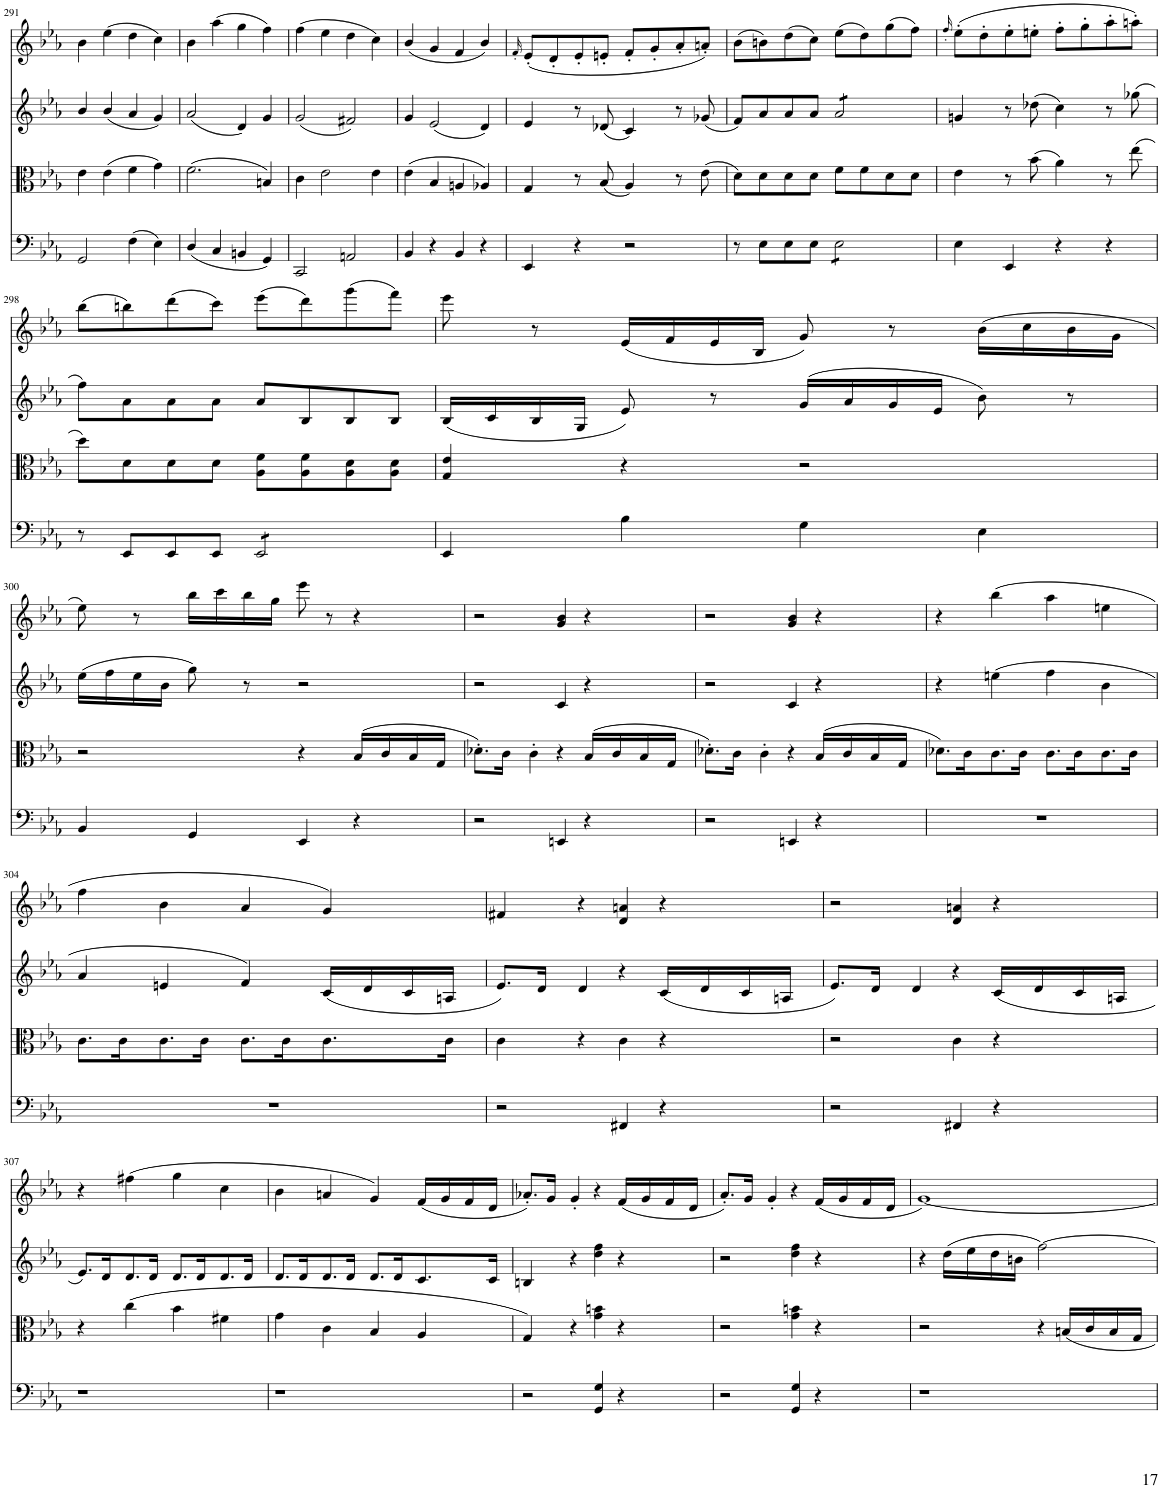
**kern	**kern	**kern	**kern
*part4	*part3	*part2	*part1
*staff4	*staff3	*staff2	*staff1
*I"Piano	*I"Piano	*I"Piano	*I"Piano
*I'Pno	*I'Pno	*I'Pno	*I'Pno
!!LO:PB:g=z
*clefF4	*clefC3	*clefG2	*clefG2
*k[b-e-a-]	*k[b-e-a-]	*k[b-e-a-]	*k[b-e-a-]
*M4/4	*M4/4	*M4/4	*M4/4
*met(c)	*met(c)	*met(c)	*met(c)
=291	=291	=291	=291
2GG/	4e-\	4b-/	4b-\
.	(4e-\	(4b-/	(4ee-\
(4F\	4f\	4a-/	4dd\
4E-\)	4g\)	4g/)	4cc\)
=292	=292	=292	=292
(4D/	(2.f\	(2a-/	4b-\
4C/	.	.	(4aa-\
4BBn/	.	4d/)	4gg\
4GG/)	4Bn/)	4g/	4ff\)
=293	=293	=293	=293
2CC/	4c\	(2g/	(4ff\
.	2e-\	.	4ee-\
2AAn/	.	2f#X/)	4dd\
.	4e-\	.	4cc\)
=294	=294	=294	=294
4BB-/	(4e-\	4g/	(4b-/
4r	4B-/	(2e-/	4g/
4BB-/	4An/	.	4f/
4r	4A-X/)	4d/)	4b-/)
=295	=295	=295	=295
.	.	.	16qf'/
4EE-/	4G/	4e-/	(8e-'/L
.	.	.	8d'/
4r	8r	8r	8e-'/
.	(8B-/	(8d-X/	8en'/J
2r	4A-/)	4c/)	8f'/L
.	.	.	8g'/
.	8r	8r	8a-'/
.	(8e-\	(8g-X/	8an'/J)
=296	=296	=296	=296
8r	8d\L)	8f/L)	(8b-\L
8E-\L	8d\	8a-/	8bn\)
8E-\	8d\	8a-/	(8dd\
8E-\J	8d\J	8a-/J	8cc\J)
*tremolo	*	*	*
*	*	*tremolo	*
8E-\L	8f\L	8a-/L	(8ee-\L
8E-\	8f\	8a-/	8dd\)
8E-\	8d\	8a-/	(8gg\
8E-\J	8d\J	8a-/J	8ff\J)
*	*	*Xtremolo	*
*Xtremolo	*	*	*
=297	=297	=297	=297
.	.	.	16qff'/
4E-\	4e-\	4gn/	(8ee-'\L
.	.	.	8dd'\
4EE-/	8r	8r	8ee-'\
.	(8b-\	(8dd-X\	8een'\J
4r	4a-\)	4cc\)	8ff'\L
.	.	.	8gg'\
4r	8r	8r	8aa-'\
.	(8ee-\	(8gg-X\	8aan'\J)
!!LO:LB:g=z
=298	=298	=298	=298
8r	8dd\L)	8ff\L)	(8bb-\L
8EE-/L	8d\	8a-\	8bbn\)
8EE-/	8d\	8a-\	(8ddd\
8EE-/J	8d\J	8a-\J	8ccc\J)
*tremolo	*	*	*
8EE-/L	8A-\ 8f\L	8a-/L	(8eee-\L
8EE-/	8A-\ 8f\	8B-/	8ddd\)
8EE-/	8A-\ 8d\	8B-/	(8ggg\
8EE-/J	8A-\ 8d\J	8B-/J	8fff\J)
*Xtremolo	*	*	*
=299	=299	=299	=299
4EE-/	4G/ 4e-/	(16B-/LL	8eee-\
.	.	16c/	.
.	.	16B-/	8r
.	.	16G/JJ	.
4B-\	4r	8e-/)	(16e-/LL
.	.	.	16f/
.	.	8r	16e-/
.	.	.	16B-/JJ
4G\	2r	(16g/LL	8g/)
.	.	16a-/	.
.	.	16g/	8r
.	.	16e-/JJ	.
4E-\	.	8b-\)	(16b-\LL
.	.	.	16cc\
.	.	8r	16b-\
.	.	.	16g\JJ
!!LO:LB:g=z
=300	=300	=300	=300
4BB-/	2r	(16ee-\LL	8ee-\)
.	.	16ff\	.
.	.	16ee-\	8r
.	.	16b-\JJ	.
4GG/	.	8gg\)	16bb-\LL
.	.	.	16ccc\
.	.	8r	16bb-\
.	.	.	16gg\JJ
4EE-/	4r	2r	8eee-\
.	.	.	8r
4r	(16B-/LL	.	4r
.	16c/	.	.
.	16B-/	.	.
.	16G/JJ	.	.
=301	=301	=301	=301
2r	8.d-X'\L)	2r	2r
.	16c\Jk	.	.
.	4c'\	.	.
4EEn/	4r	4c/	4g/ 4b-/
4r	(16B-/LL	4r	4r
.	16c/	.	.
.	16B-/	.	.
.	16G/JJ	.	.
=302	=302	=302	=302
2r	8.d-X'\L)	2r	2r
.	16c\Jk	.	.
.	4c'\	.	.
4EEn/	4r	4c/	4g/ 4b-/
4r	(16B-/LL	4r	4r
.	16c/	.	.
.	16B-/	.	.
.	16G/JJ	.	.
=303	=303	=303	=303
1r	8.d-X\L)	4r	4r
.	16c\K	.	.
.	8.c\	(4een\	(4bb-\
.	16c\Jk	.	.
.	8.c\L	4ff\	4aa-\
.	16c\K	.	.
.	8.c\	4b-\	4een\
.	16c\Jk	.	.
!!LO:LB:g=z
=304	=304	=304	=304
1r	8.c\L	4a-/	4ff\
.	16c\K	.	.
.	8.c\	4en/	4b-\
.	16c\Jk	.	.
.	8.c\L	4f/)	4a-/
.	16c\K	.	.
.	8.c\	(16c/LL	4g/)
.	.	16d/	.
.	.	16c/	.
.	16c\Jk	16An/JJ	.
=305	=305	=305	=305
2r	4c\	8.e-/L)	4f#X/
.	.	16d/Jk	.
.	4r	4d/	4r
4FF#X/	4c\	4r	4d/ 4an/
4r	4r	(16c/LL	4r
.	.	16d/	.
.	.	16c/	.
.	.	16An/JJ	.
=306	=306	=306	=306
2r	2r	8.e-/L)	2r
.	.	16d/Jk	.
.	.	4d/	.
4FF#X/	4c\	4r	4d/ 4an/
4r	4r	(16c/LL	4r
.	.	16d/	.
.	.	16c/	.
.	.	16An/JJ	.
!!LO:LB:g=z
=307	=307	=307	=307
1r	4r	8.e-/L)	4r
.	.	16d/K	.
.	(4cc\	8.d/	(4ff#X\
.	.	16d/Jk	.
.	4b-\	8.d/L	4gg\
.	.	16d/K	.
.	4f#X\	8.d/	4cc\
.	.	16d/Jk	.
=308	=308	=308	=308
1r	4g\	8.d/L	4b-\
.	.	16d/K	.
.	4c\	8.d/	4an/
.	.	16d/Jk	.
.	4B-/	8.d/L	4g/)
.	.	16d/K	.
.	4A-/	8.c/	(16f/LL
.	.	.	16g/
.	.	.	16f/
.	.	16c/Jk	16d/JJ
=309	=309	=309	=309
2r	4G/)	4Bn/	8.a-X'/L)
.	.	.	16g/Jk
.	4r	4r	4g'/
4GG/ 4G/	4g\ 4bn\	4dd\ 4ff\	4r
4r	4r	4r	(16f/LL
.	.	.	16g/
.	.	.	16f/
.	.	.	16d/JJ
=310	=310	=310	=310
2r	2r	2r	8.a-'/L)
.	.	.	16g/Jk
.	.	.	4g'/
4GG/ 4G/	4g\ 4bn\	4dd\ 4ff\	4r
4r	4r	4r	(16f/LL
.	.	.	16g/
.	.	.	16f/
.	.	.	16d/JJ
=311	=311	=311	=311
1r	2r	4r	[1g)
.	.	(16dd\LL	.
.	.	16ee-\	.
.	.	16dd\	.
.	.	16bn\JJ	.
.	4r	[2ff\)	.
.	16Bn/LL	.	.
.	16c/	.	.
.	16B/	.	.
.	16G/JJ	.	.
=	=	=	=
*-	*-	*-	*-
